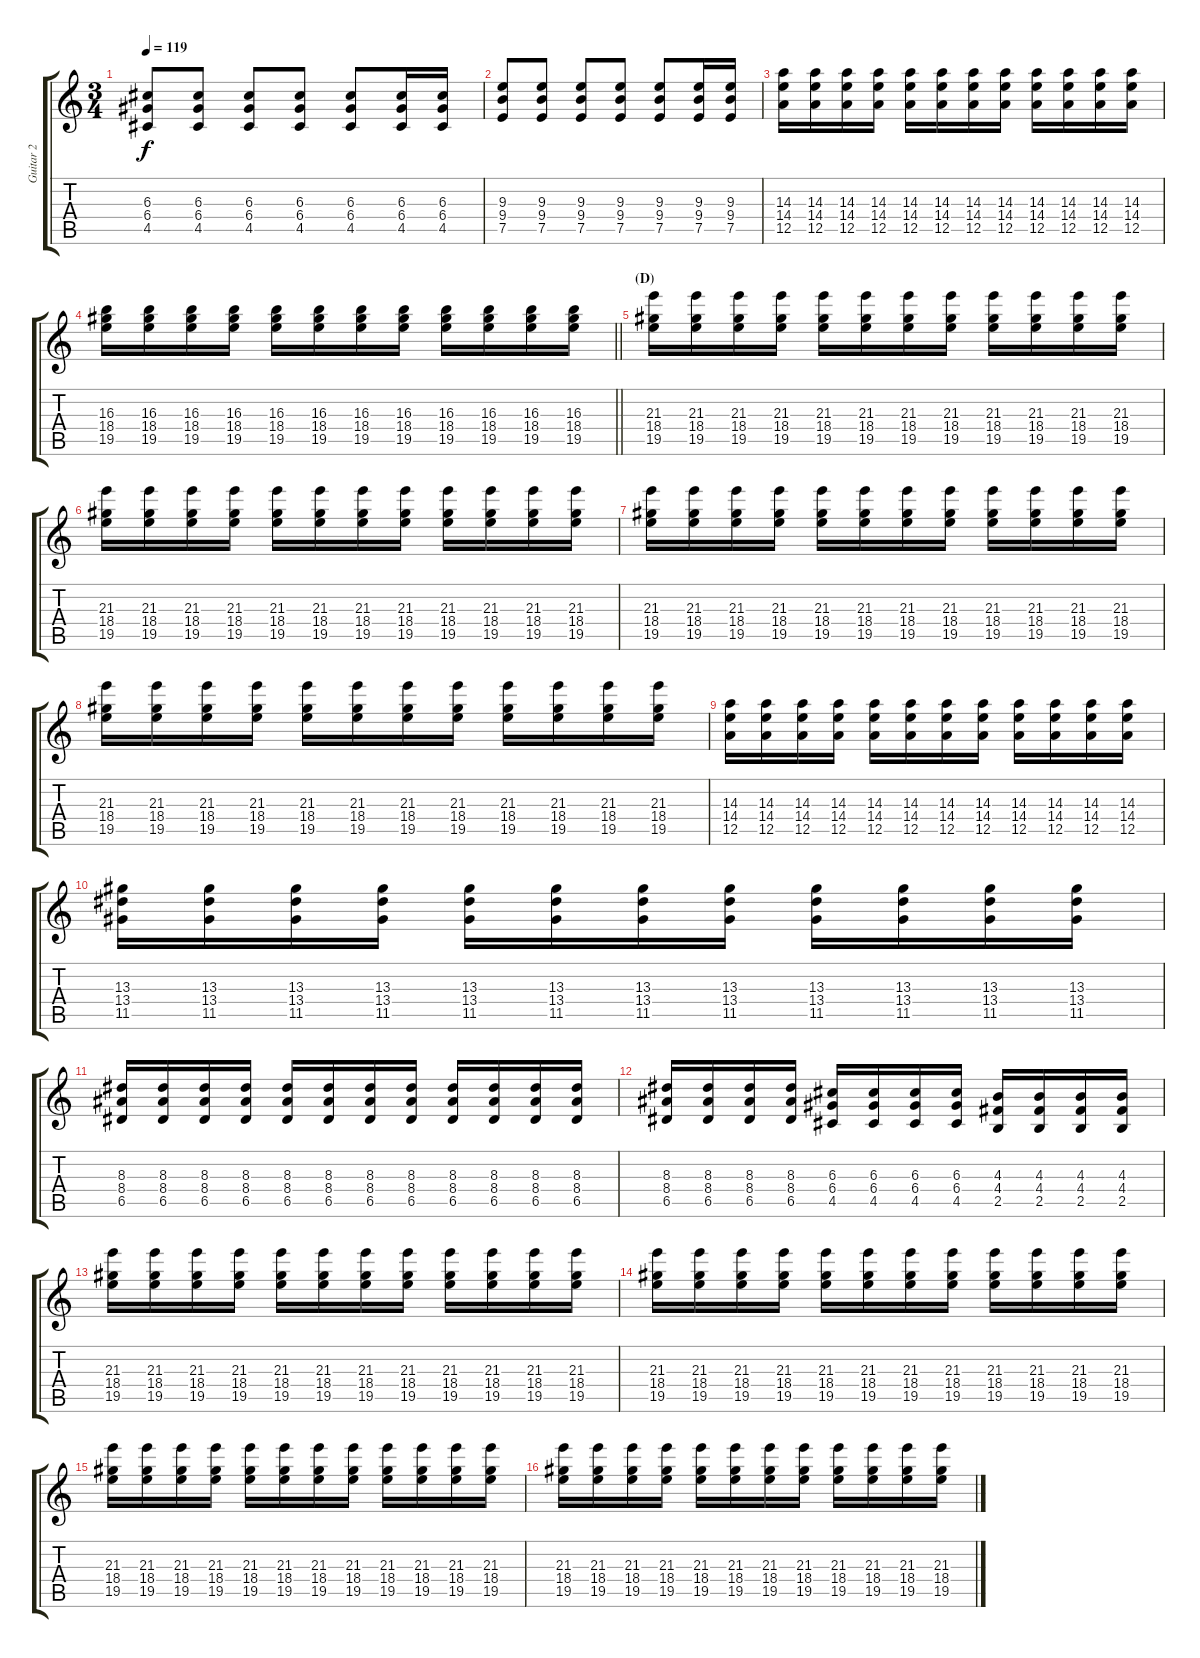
\track ("Guitar 2" "Guitar 2") {instrument electricguitarjazz}
\staff {score tabs}
\tuning (E4 B3 G3 D3 A2 E2) {hide}
\ts (3 4)
\tempo 119
\clef g2
\ks c
(6.3 6.4 4.5).8{dy f} (6.3 6.4 4.5).8 (6.3 6.4 4.5).8 (6.3 6.4 4.5).8 (6.3 6.4 4.5).8 (6.3 6.4 4.5).16 (6.3 6.4 4.5).16 |
(9.3 9.4 7.5).8 (9.3 9.4 7.5).8 (9.3 9.4 7.5).8 (9.3 9.4 7.5).8 (9.3 9.4 7.5).8 (9.3 9.4 7.5).16 (9.3 9.4 7.5).16 |
(14.3 14.4 12.5).16 (14.3 14.4 12.5).16 (14.3 14.4 12.5).16 (14.3 14.4 12.5).16 (14.3 14.4 12.5).16 (14.3 14.4 12.5).16 (14.3 14.4 12.5).16 (14.3 14.4 12.5).16 (14.3 14.4 12.5).16 (14.3 14.4 12.5).16 (14.3 14.4 12.5).16 (14.3 14.4 12.5).16 |
\barLineRight lightlight
(16.3 18.4 19.5).16 (16.3 18.4 19.5).16 (16.3 18.4 19.5).16 (16.3 18.4 19.5).16 (16.3 18.4 19.5).16 (16.3 18.4 19.5).16 (16.3 18.4 19.5).16 (16.3 18.4 19.5).16 (16.3 18.4 19.5).16 (16.3 18.4 19.5).16 (16.3 18.4 19.5).16 (16.3 18.4 19.5).16 |
\section ("" "(D)")
(21.3 18.4 19.5).16 (21.3 18.4 19.5).16 (21.3 18.4 19.5).16 (21.3 18.4 19.5).16 (21.3 18.4 19.5).16 (21.3 18.4 19.5).16 (21.3 18.4 19.5).16 (21.3 18.4 19.5).16 (21.3 18.4 19.5).16 (21.3 18.4 19.5).16 (21.3 18.4 19.5).16 (21.3 18.4 19.5).16 |
(21.3 18.4 19.5).16 (21.3 18.4 19.5).16 (21.3 18.4 19.5).16 (21.3 18.4 19.5).16 (21.3 18.4 19.5).16 (21.3 18.4 19.5).16 (21.3 18.4 19.5).16 (21.3 18.4 19.5).16 (21.3 18.4 19.5).16 (21.3 18.4 19.5).16 (21.3 18.4 19.5).16 (21.3 18.4 19.5).16 |
(21.3 18.4 19.5).16 (21.3 18.4 19.5).16 (21.3 18.4 19.5).16 (21.3 18.4 19.5).16 (21.3 18.4 19.5).16 (21.3 18.4 19.5).16 (21.3 18.4 19.5).16 (21.3 18.4 19.5).16 (21.3 18.4 19.5).16 (21.3 18.4 19.5).16 (21.3 18.4 19.5).16 (21.3 18.4 19.5).16 |
(21.3 18.4 19.5).16 (21.3 18.4 19.5).16 (21.3 18.4 19.5).16 (21.3 18.4 19.5).16 (21.3 18.4 19.5).16 (21.3 18.4 19.5).16 (21.3 18.4 19.5).16 (21.3 18.4 19.5).16 (21.3 18.4 19.5).16 (21.3 18.4 19.5).16 (21.3 18.4 19.5).16 (21.3 18.4 19.5).16 |
(14.3 14.4 12.5).16 (14.3 14.4 12.5).16 (14.3 14.4 12.5).16 (14.3 14.4 12.5).16 (14.3 14.4 12.5).16 (14.3 14.4 12.5).16 (14.3 14.4 12.5).16 (14.3 14.4 12.5).16 (14.3 14.4 12.5).16 (14.3 14.4 12.5).16 (14.3 14.4 12.5).16 (14.3 14.4 12.5).16 |
(13.3 13.4 11.5).16 (13.3 13.4 11.5).16 (13.3 13.4 11.5).16 (13.3 13.4 11.5).16 (13.3 13.4 11.5).16 (13.3 13.4 11.5).16 (13.3 13.4 11.5).16 (13.3 13.4 11.5).16 (13.3 13.4 11.5).16 (13.3 13.4 11.5).16 (13.3 13.4 11.5).16 (13.3 13.4 11.5).16 |
(8.3 8.4 6.5).16 (8.3 8.4 6.5).16 (8.3 8.4 6.5).16 (8.3 8.4 6.5).16 (8.3 8.4 6.5).16 (8.3 8.4 6.5).16 (8.3 8.4 6.5).16 (8.3 8.4 6.5).16 (8.3 8.4 6.5).16 (8.3 8.4 6.5).16 (8.3 8.4 6.5).16 (8.3 8.4 6.5).16 |
(8.3 8.4 6.5).16 (8.3 8.4 6.5).16 (8.3 8.4 6.5).16 (8.3 8.4 6.5).16 (6.3 6.4 4.5).16 (6.3 6.4 4.5).16 (6.3 6.4 4.5).16 (6.3 6.4 4.5).16 (4.3 4.4 2.5).16 (4.3 4.4 2.5).16 (4.3 4.4 2.5).16 (4.3 4.4 2.5).16 |
(21.3 18.4 19.5).16 (21.3 18.4 19.5).16 (21.3 18.4 19.5).16 (21.3 18.4 19.5).16 (21.3 18.4 19.5).16 (21.3 18.4 19.5).16 (21.3 18.4 19.5).16 (21.3 18.4 19.5).16 (21.3 18.4 19.5).16 (21.3 18.4 19.5).16 (21.3 18.4 19.5).16 (21.3 18.4 19.5).16 |
(21.3 18.4 19.5).16 (21.3 18.4 19.5).16 (21.3 18.4 19.5).16 (21.3 18.4 19.5).16 (21.3 18.4 19.5).16 (21.3 18.4 19.5).16 (21.3 18.4 19.5).16 (21.3 18.4 19.5).16 (21.3 18.4 19.5).16 (21.3 18.4 19.5).16 (21.3 18.4 19.5).16 (21.3 18.4 19.5).16 |
(21.3 18.4 19.5).16 (21.3 18.4 19.5).16 (21.3 18.4 19.5).16 (21.3 18.4 19.5).16 (21.3 18.4 19.5).16 (21.3 18.4 19.5).16 (21.3 18.4 19.5).16 (21.3 18.4 19.5).16 (21.3 18.4 19.5).16 (21.3 18.4 19.5).16 (21.3 18.4 19.5).16 (21.3 18.4 19.5).16 |
(21.3 18.4 19.5).16 (21.3 18.4 19.5).16 (21.3 18.4 19.5).16 (21.3 18.4 19.5).16 (21.3 18.4 19.5).16 (21.3 18.4 19.5).16 (21.3 18.4 19.5).16 (21.3 18.4 19.5).16 (21.3 18.4 19.5).16 (21.3 18.4 19.5).16 (21.3 18.4 19.5).16 (21.3 18.4 19.5).16
